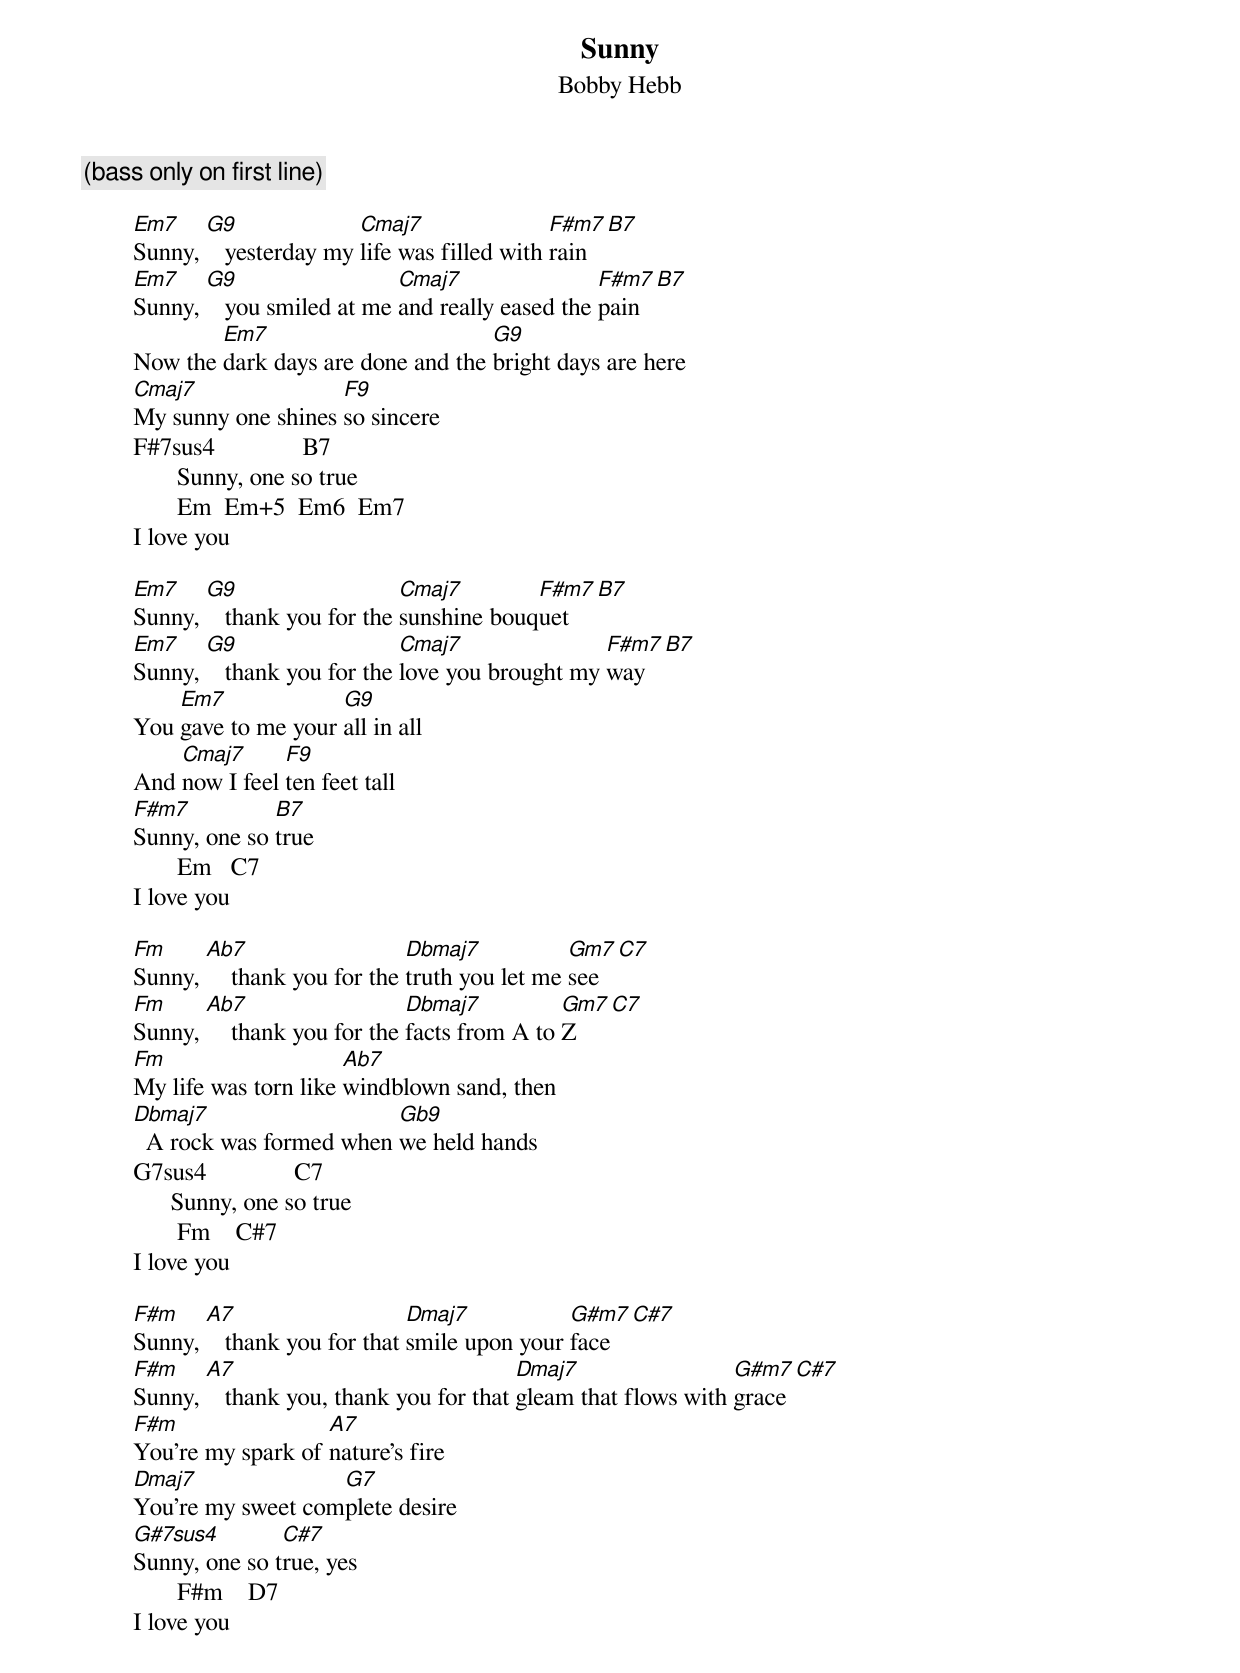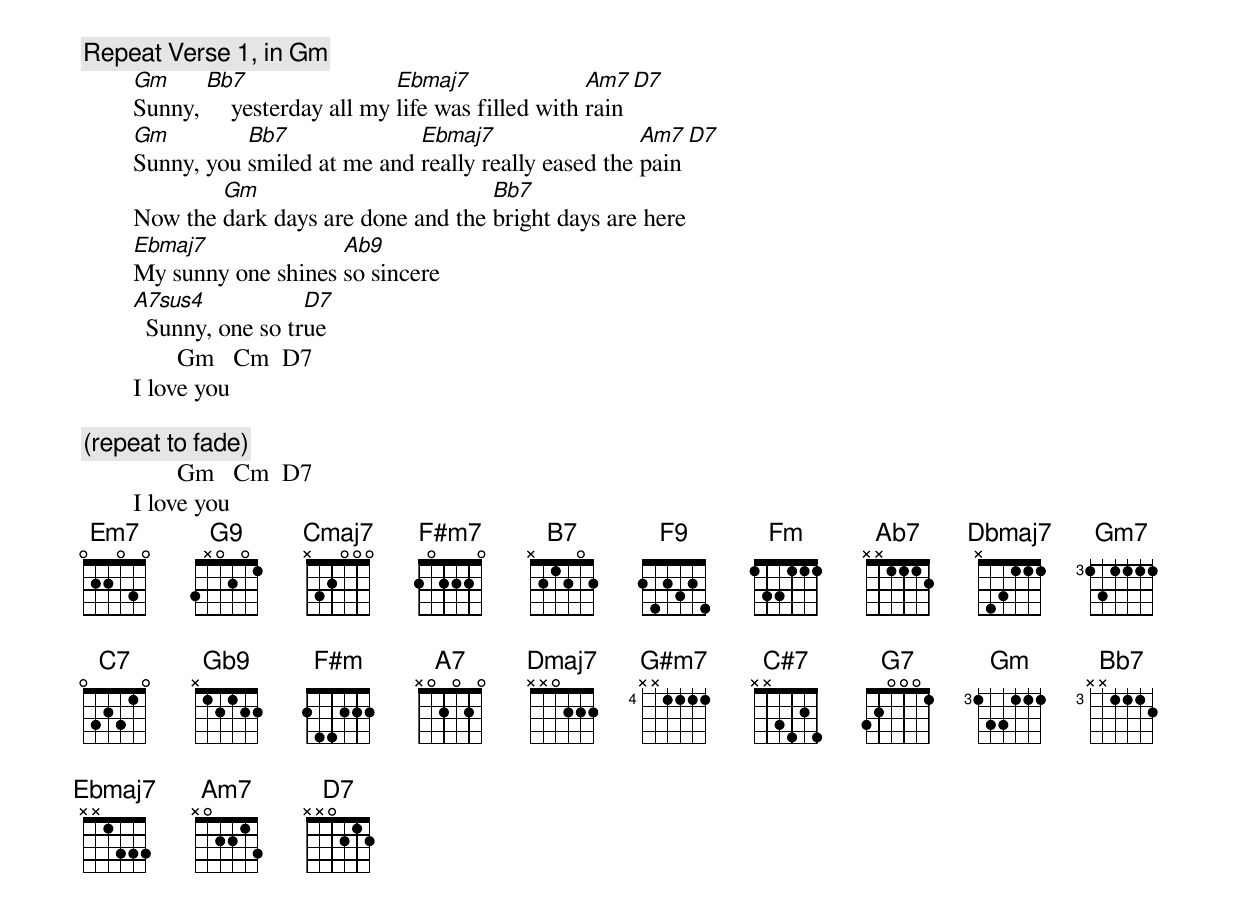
{title: Sunny}
{subtitle: Bobby Hebb}

{c:(bass only on first line)}

        [Em7]Sunny, [G9]   yesterday my [Cmaj7]life was filled with [F#m7]rain [B7]
        [Em7]Sunny, [G9]   you smiled at me [Cmaj7]and really eased the [F#m7]pain [B7]
        Now the [Em7]dark days are done and the [G9]bright days are here
        [Cmaj7]My sunny one shines [F9]so sincere
        F#7sus4              B7
               Sunny, one so true
               Em  Em+5  Em6  Em7
        I love you

        [Em7]Sunny, [G9]   thank you for the [Cmaj7]sunshine bouq[F#m7]uet [B7]
        [Em7]Sunny, [G9]   thank you for the [Cmaj7]love you brought my [F#m7]way [B7]
        You [Em7]gave to me your [G9]all in all
        And [Cmaj7]now I feel [F9]ten feet tall
        [F#m7]Sunny, one so [B7]true
               Em   C7
        I love you

        [Fm]Sunny, [Ab7]    thank you for the [Dbmaj7]truth you let me [Gm7]see [C7]
        [Fm]Sunny, [Ab7]    thank you for the [Dbmaj7]facts from A to [Gm7]Z [C7]
        [Fm]My life was torn like [Ab7]windblown sand, then
        [Dbmaj7]  A rock was formed when [Gb9]we held hands
        G7sus4              C7
              Sunny, one so true
               Fm    C#7
        I love you

        [F#m]Sunny, [A7]   thank you for that [Dmaj7]smile upon your [G#m7]face [C#7]
        [F#m]Sunny, [A7]   thank you, thank you for that [Dmaj7]gleam that flows with [G#m7]grace [C#7]
        [F#m]You're my spark of [A7]nature's fire
        [Dmaj7]You're my sweet com[G7]plete desire
        [G#7sus4]Sunny, one so t[C#7]rue, yes
               F#m    D7
        I love you

{c:Repeat Verse 1, in Gm}
        [Gm]Sunny, [Bb7]    yesterday all my [Ebmaj7]life was filled with [Am7]rain [D7]
        [Gm]Sunny, you [Bb7]smiled at me and [Ebmaj7]really really eased the [Am7]pain [D7]
        Now the [Gm]dark days are done and the [Bb7]bright days are here
        [Ebmaj7]My sunny one shines [Ab9]so sincere
        [A7sus4]  Sunny, one so tr[D7]ue
               Gm   Cm  D7
        I love you

{c:(repeat to fade)}
               Gm   Cm  D7
        I love you
